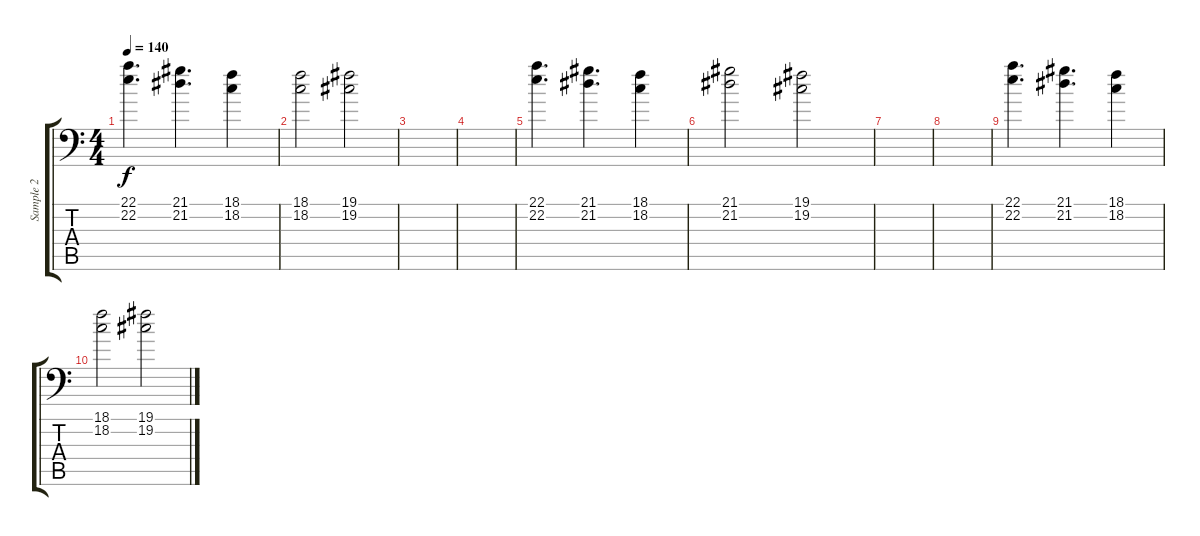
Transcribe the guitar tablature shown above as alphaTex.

\track ("Sample 2" "Sample 2") {instrument stringensemble1}
\staff {score tabs}
\tuning (B3 Gb3 D3 A2 E2 A1) {hide}
\ts (4 4)
\tempo 140
\clef f4
\ks c
(22.1 22.2).4{d dy f} (21.1 21.2).4{d} (18.1 18.2).4 |
(18.1 18.2).2 (19.1 19.2).2 |
|
|
(22.1 22.2).4{d} (21.1 21.2).4{d} (18.1 18.2).4 |
(21.1 21.2).2 (19.1 19.2).2 |
|
|
(22.1 22.2).4{d} (21.1 21.2).4{d} (18.1 18.2).4 |
(18.1 18.2).2 (19.1 19.2).2
